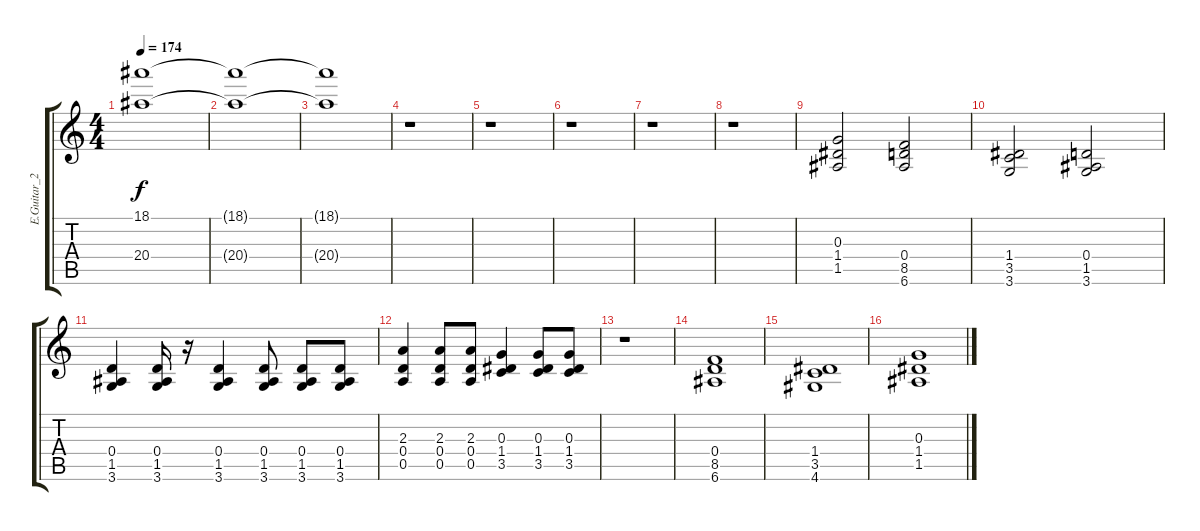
\track ("E.Guitar_2nd" "E.Guitar_2") {instrument distortionguitar}
\staff {score tabs}
\tuning (E4 B3 G3 D3 A2 E2) {hide}
\ts (4 4)
\tempo 174
\clef g2
\ks c
(18.1 20.4).1{dy f} |
(18.1{t} 20.4{t}).1 |
(18.1{t} 20.4{t}).1 |
r.1 |
r.1 |
r.1 |
r.1 |
r.1 |
(0.3 1.4 1.5).2 (0.4 8.5 6.6).2 |
(1.4 3.5 3.6).2 (0.4 1.5 3.6).2 |
(0.4 1.5 3.6).4 (0.4 1.5 3.6).16 r.16 (0.4 1.5 3.6).4 (0.4 1.5 3.6).8 (0.4 1.5 3.6).8 (0.4 1.5 3.6).8 |
(2.3 0.4 0.5).4 (2.3 0.4 0.5).8 (2.3 0.4 0.5).8 (0.3 1.4 3.5).4 (0.3 1.4 3.5).8 (0.3 1.4 3.5).8 |
r.1 |
(0.4 8.5 6.6).1 |
(1.4 3.5 4.6).1 |
(0.3 1.4 1.5).1
